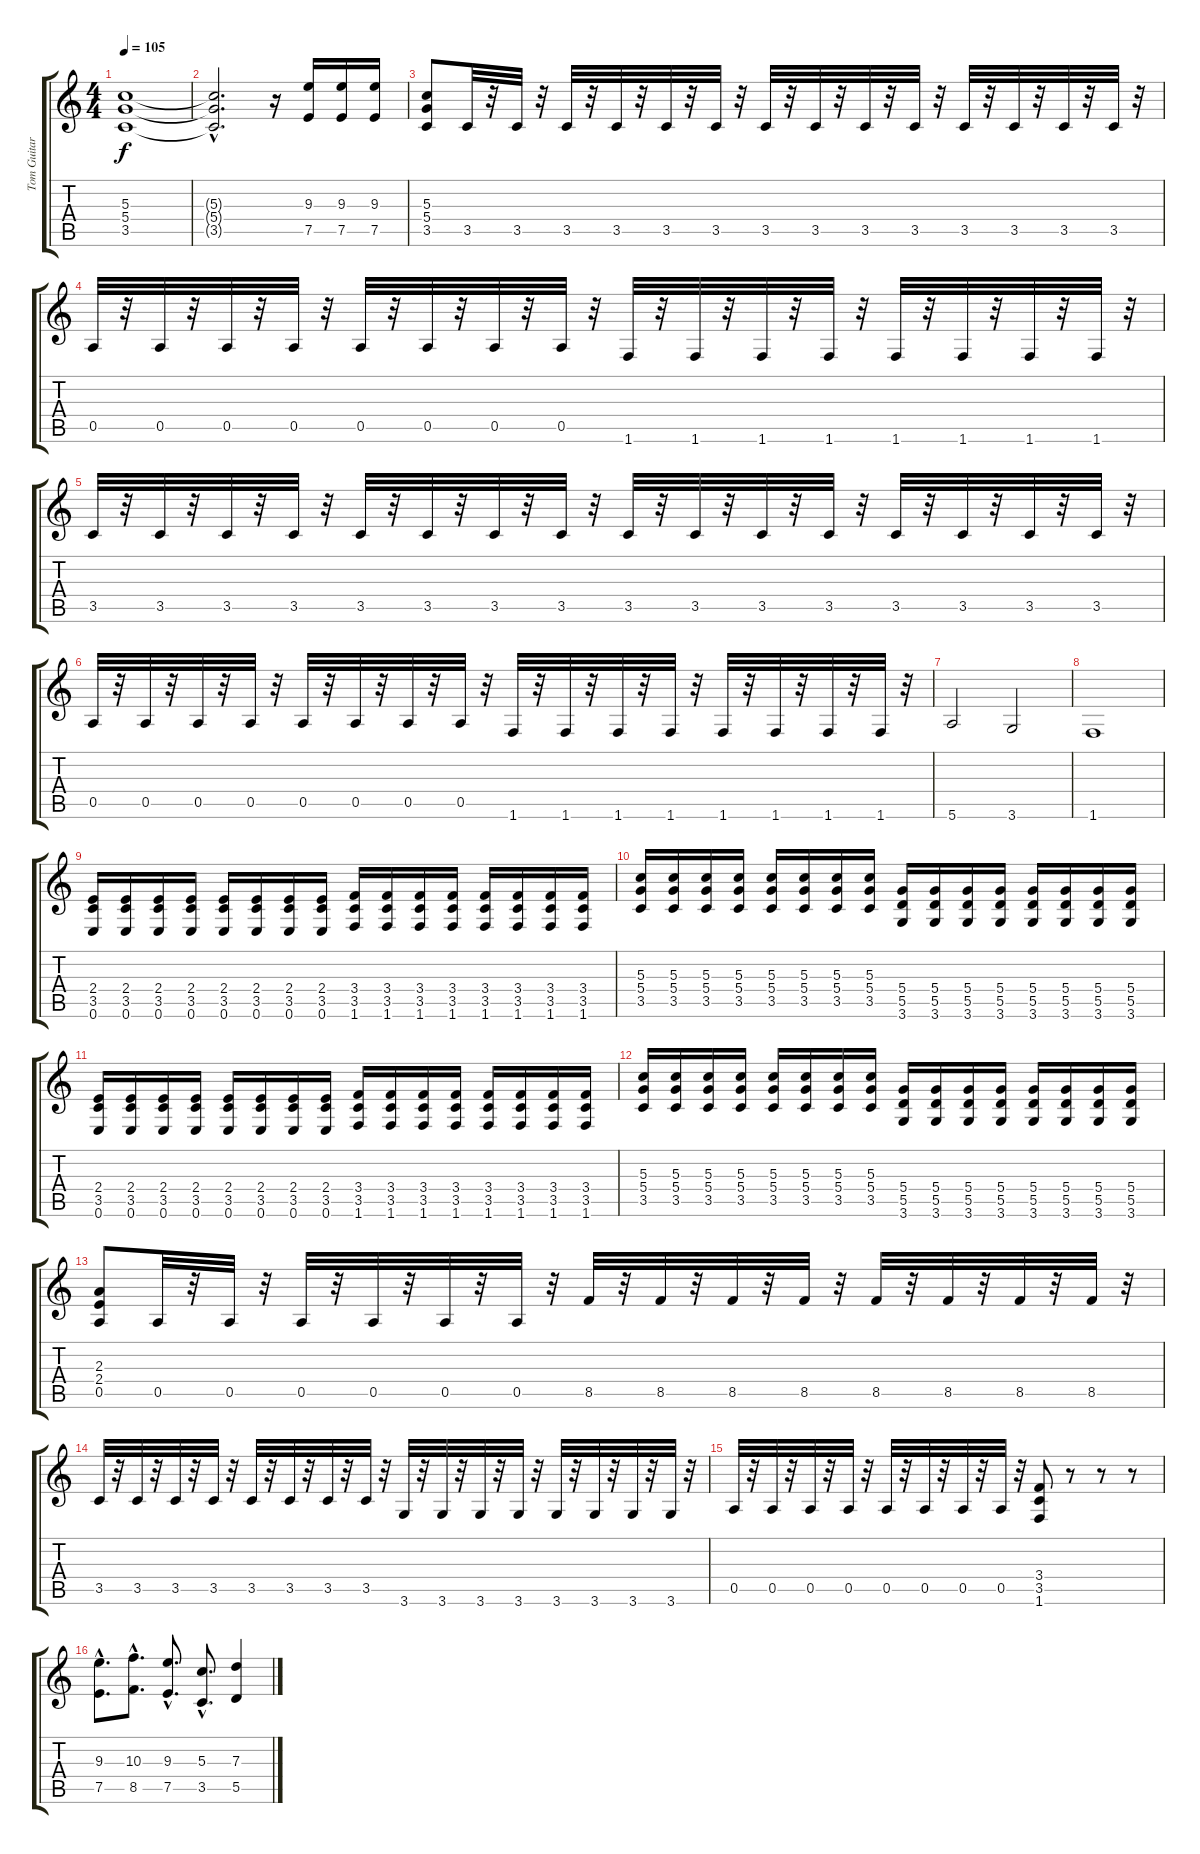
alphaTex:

\track ("Tom Guitar 1" "Tom Guitar") {instrument distortionguitar}
\staff {score tabs}
\tuning (E4 B3 G3 D3 A2 E2) {hide}
\ts (4 4)
\tempo 105
\clef g2
\ks c
(5.3{t} 5.4{t} 3.5{t}).1{dy f} |
(5.3{hac t} 5.4{hac t} 3.5{hac t}).2{d} r.16 (9.3 7.5).16{volume 14} (9.3 7.5).16 (9.3 7.5).16 |
(5.3 5.4 3.5).8 3.5.32 r.32 3.5.32 r.32 3.5.32 r.32 3.5.32 r.32 3.5.32 r.32 3.5.32 r.32 3.5.32 r.32 3.5.32 r.32 3.5.32 r.32 3.5.32 r.32 3.5.32 r.32 3.5.32 r.32 3.5.32 r.32 3.5.32 r.32 |
0.5.32 r.32 0.5.32 r.32 0.5.32 r.32 0.5.32 r.32 0.5.32 r.32 0.5.32 r.32 0.5.32 r.32 0.5.32 r.32 1.6.32 r.32 1.6.32 r.32 1.6.32 r.32 1.6.32 r.32 1.6.32 r.32 1.6.32 r.32 1.6.32 r.32 1.6.32 r.32 |
3.5.32 r.32 3.5.32 r.32 3.5.32 r.32 3.5.32 r.32 3.5.32 r.32 3.5.32 r.32 3.5.32 r.32 3.5.32 r.32 3.5.32 r.32 3.5.32 r.32 3.5.32 r.32 3.5.32 r.32 3.5.32 r.32 3.5.32 r.32 3.5.32 r.32 3.5.32 r.32 |
0.5.32 r.32 0.5.32 r.32 0.5.32 r.32 0.5.32 r.32 0.5.32 r.32 0.5.32 r.32 0.5.32 r.32 0.5.32 r.32 1.6.32 r.32 1.6.32 r.32 1.6.32 r.32 1.6.32 r.32 1.6.32 r.32 1.6.32 r.32 1.6.32 r.32 1.6.32 r.32 |
5.6.2{volume 7} 3.6.2 |
1.6.1{volume 0} |
(2.4 3.5 0.6).16{volume 14} (2.4 3.5 0.6).16 (2.4 3.5 0.6).16 (2.4 3.5 0.6).16 (2.4 3.5 0.6).16 (2.4 3.5 0.6).16 (2.4 3.5 0.6).16 (2.4 3.5 0.6).16 (3.4 3.5 1.6).16 (3.4 3.5 1.6).16 (3.4 3.5 1.6).16 (3.4 3.5 1.6).16 (3.4 3.5 1.6).16 (3.4 3.5 1.6).16 (3.4 3.5 1.6).16 (3.4 3.5 1.6).16 |
(5.3 5.4 3.5).16 (5.3 5.4 3.5).16 (5.3 5.4 3.5).16 (5.3 5.4 3.5).16 (5.3 5.4 3.5).16 (5.3 5.4 3.5).16 (5.3 5.4 3.5).16 (5.3 5.4 3.5).16 (5.4 5.5 3.6).16 (5.4 5.5 3.6).16 (5.4 5.5 3.6).16 (5.4 5.5 3.6).16 (5.4 5.5 3.6).16 (5.4 5.5 3.6).16 (5.4 5.5 3.6).16 (5.4 5.5 3.6).16 |
(2.4 3.5 0.6).16 (2.4 3.5 0.6).16 (2.4 3.5 0.6).16 (2.4 3.5 0.6).16 (2.4 3.5 0.6).16 (2.4 3.5 0.6).16 (2.4 3.5 0.6).16 (2.4 3.5 0.6).16 (3.4 3.5 1.6).16 (3.4 3.5 1.6).16 (3.4 3.5 1.6).16 (3.4 3.5 1.6).16 (3.4 3.5 1.6).16 (3.4 3.5 1.6).16 (3.4 3.5 1.6).16 (3.4 3.5 1.6).16 |
(5.3 5.4 3.5).16 (5.3 5.4 3.5).16 (5.3 5.4 3.5).16 (5.3 5.4 3.5).16 (5.3 5.4 3.5).16 (5.3 5.4 3.5).16 (5.3 5.4 3.5).16 (5.3 5.4 3.5).16 (5.4 5.5 3.6).16 (5.4 5.5 3.6).16 (5.4 5.5 3.6).16 (5.4 5.5 3.6).16 (5.4 5.5 3.6).16 (5.4 5.5 3.6).16 (5.4 5.5 3.6).16 (5.4 5.5 3.6).16 |
(2.3 2.4 0.5).8 0.5.32 r.32 0.5.32 r.32 0.5.32 r.32 0.5.32 r.32 0.5.32 r.32 0.5.32 r.32 8.5.32 r.32 8.5.32 r.32 8.5.32 r.32 8.5.32 r.32 8.5.32 r.32 8.5.32 r.32 8.5.32 r.32 8.5.32 r.32 |
3.5.32 r.32 3.5.32 r.32 3.5.32 r.32 3.5.32 r.32 3.5.32 r.32 3.5.32 r.32 3.5.32 r.32 3.5.32 r.32 3.6.32 r.32 3.6.32 r.32 3.6.32 r.32 3.6.32 r.32 3.6.32 r.32 3.6.32 r.32 3.6.32 r.32 3.6.32 r.32 |
0.5.32 r.32 0.5.32 r.32 0.5.32 r.32 0.5.32 r.32 0.5.32 r.32 0.5.32 r.32 0.5.32 r.32 0.5.32 r.32 (3.4 3.5 1.6).8 r.8 r.8 r.8 |
(9.3{hac} 7.5{hac}).8{d} (10.3{hac} 8.5{hac}).8{d} (9.3{hac} 7.5{hac}).8{d} (5.3{hac} 3.5{hac}).8{d} (7.3 5.5).4
